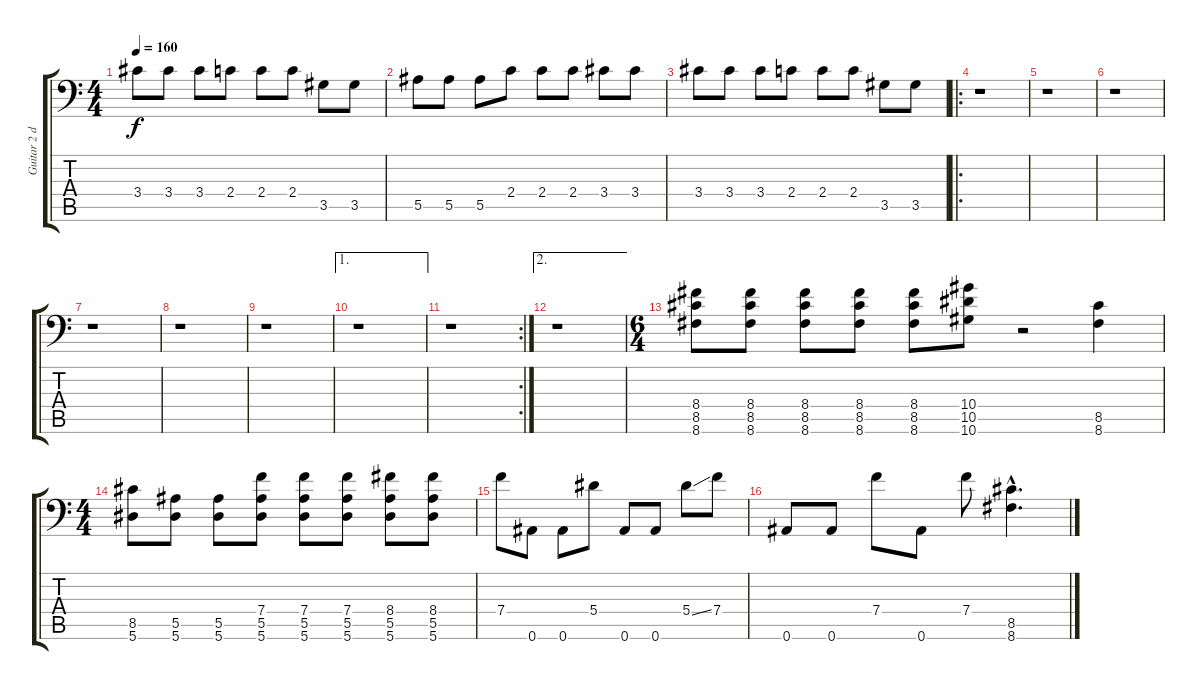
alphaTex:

\track ("Guitar 2 dropped A#" "Guitar 2 d") {instrument distortionguitar}
\staff {score tabs}
\tuning (C4 G3 Eb3 Bb2 F2 Bb1) {hide}
\ts (4 4)
\tempo 160
\clef f4
\ks c
3.4.8{dy f} 3.4.8 3.4.8 2.4.8 2.4.8 2.4.8 3.5.8 3.5.8 |
5.5.8 5.5.8 5.5.8 2.4.8 2.4.8 2.4.8 3.4.8 3.4.8 |
3.4.8 3.4.8 3.4.8 2.4.8 2.4.8 2.4.8 3.5.8 3.5.8 |
\ro
r.1 |
r.1 |
r.1 |
r.1 |
r.1 |
r.1 |
\ae 1
r.1 |
\rc 2
r.1 |
\ae 2
r.1 |
\ts (6 4)
(8.4 8.5 8.6).8 (8.4 8.5 8.6).8 (8.4 8.5 8.6).8 (8.4 8.5 8.6).8 (8.4 8.5 8.6).8 (10.4 10.5 10.6).8 r.2 (8.5 8.6).4 |
\ts (4 4)
(8.5 5.6).8 (5.5 5.6).8 (5.5 5.6).8 (7.4 5.5 5.6).8 (7.4 5.5 5.6).8 (7.4 5.5 5.6).8 (8.4 5.5 5.6).8 (8.4 5.5 5.6).8 |
7.4.8 0.6.8 0.6.8 5.4.8 0.6.8 0.6.8 5.4{ss}.8 7.4.8 |
0.6.8 0.6.8 7.4.8 0.6.8 7.4.8 (8.5{hac} 8.6{hac}).4{d}
